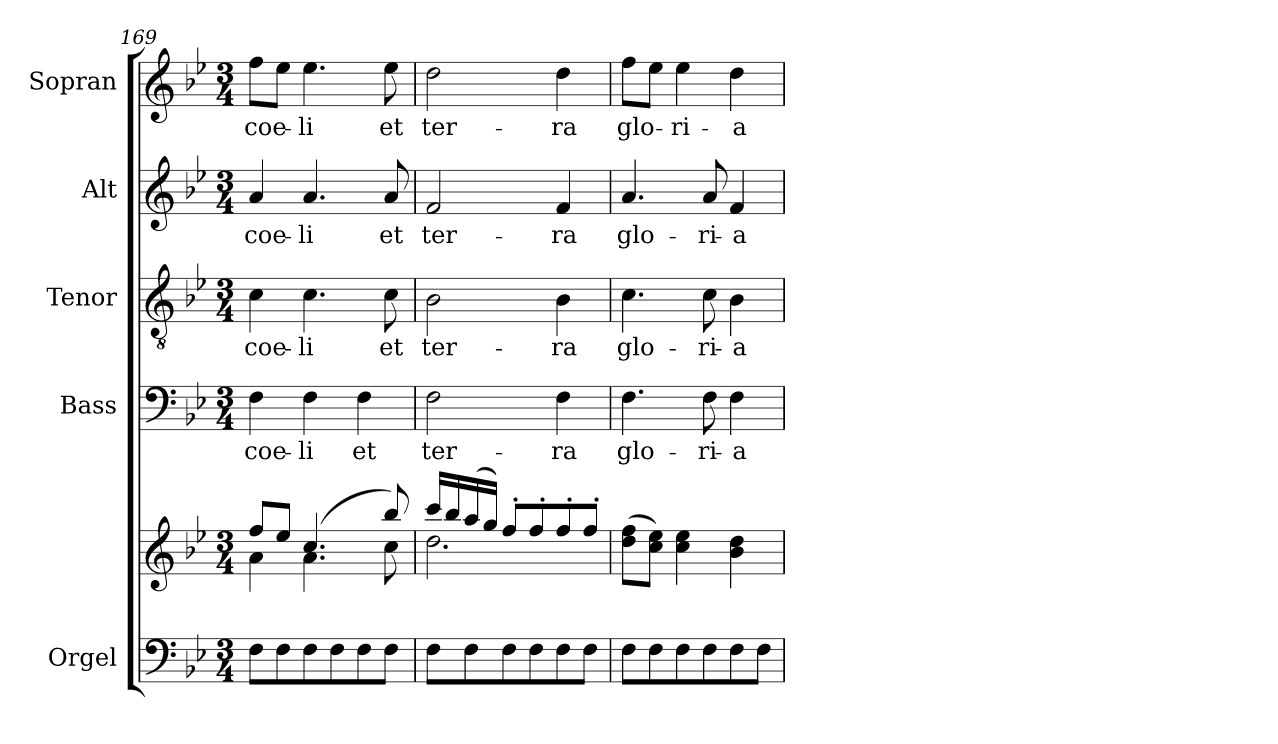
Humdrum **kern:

**kern	**kern	**kern	**text	**kern	**text	**kern	**text	**kern	**text
*part5	*part5	*part4	*part4	*part3	*part3	*part2	*part2	*part1	*part1
*staff6	*staff5	*staff4	*staff4	*staff3	*staff3	*staff2	*staff2	*staff1	*staff1
*I"Orgel	*	*I"Bass	*	*I"Tenor	*	*I"Alt	*	*I"Sopran	*
*I'Org.	*	*I'B.	*	*I'T.	*	*I'A.	*	*I'S.	*
*clefF4	*clefG2	*clefF4	*	*clefGv2	*	*clefG2	*	*clefG2	*
*k[b-e-]	*k[b-e-]	*k[b-e-]	*	*k[b-e-]	*	*k[b-e-]	*	*k[b-e-]	*
*B-:	*B-:	*B-:	*	*B-:	*	*B-:	*	*B-:	*
*M3/4	*M3/4	*M3/4	*	*M3/4	*	*M3/4	*	*M3/4	*
=169	=169	=169	=169	=169	=169	=169	=169	=169	=169
*	*^	*	*	*	*	*	*	*	*
!	!	!	!	!LO:LY:b	!	!LO:LY:b	!	!LO:LY:b	!	!LO:LY:b
8F\L	8ff/L	4a\	4F\	coe-	4c\	coe-	4a/	coe-	8ff\L	coe-
8F\	8ee-/J	.	.	.	.	.	.	.	8ee-\J	.
!	!	!	!	!LO:LY:b	!	!LO:LY:b	!	!LO:LY:b	!	!LO:LY:b
8F\	(4.cc/	4.a\	4F\	-li	4.c\	-li	4.a/	-li	4.ee-\	-li
8F\	.	.	.	.	.	.	.	.	.	.
!	!	!	!	!LO:LY:b	!	!	!	!	!	!
8F\	.	.	4F\	et	.	.	.	.	.	.
!	!	!	!	!	!	!LO:LY:b	!	!LO:LY:b	!	!LO:LY:b
8F\J	8bb-/)	8cc\	.	.	8c\	et	8a/	et	8ee-\	et
=170	=170	=170	=170	=170	=170	=170	=170	=170	=170	=170
!	!	!	!	!LO:LY:b	!	!LO:LY:b	!	!LO:LY:b	!	!LO:LY:b
8F\L	16ccc/LL	2.dd\	2F\	ter-	2B-\	ter-	2f/	ter-	2dd\	ter-
.	16bb-/	.	.	.	.	.	.	.	.	.
8F\	(>16aa/	.	.	.	.	.	.	.	.	.
.	16gg/JJ)	.	.	.	.	.	.	.	.	.
8F\	8ff'</L	.	.	.	.	.	.	.	.	.
8F\	8ff'</	.	.	.	.	.	.	.	.	.
!	!	!	!	!LO:LY:b	!	!LO:LY:b	!	!LO:LY:b	!	!LO:LY:b
8F\	8ff'</	.	4F\	-ra	4B-\	-ra	4f/	-ra	4dd\	-ra
8F\J	8ff'</J	.	.	.	.	.	.	.	.	.
*	*v	*v	*	*	*	*	*	*	*	*
!!LO:PB:g=z
=171	=171	=171	=171	=171	=171	=171	=171	=171	=171
!	!	!	!LO:LY:b	!	!LO:LY:b	!	!LO:LY:b	!	!LO:LY:b
8F\L	(>8dd\ 8ff\L	4.F\	glo-	4.c\	glo-	4.a/	glo-	8ff\L	glo-
8F\	8cc\ 8ee-\J)	.	.	.	.	.	.	8ee-\J	.
!	!	!	!	!	!	!	!	!	!LO:LY:b
8F\	4cc\ 4ee-\	.	.	.	.	.	.	4ee-\	-ri-
!	!	!	!LO:LY:b	!	!LO:LY:b	!	!LO:LY:b	!	!
8F\	.	8F\	-ri-	8c\	-ri-	8a/	-ri-	.	.
!	!	!	!LO:LY:b	!	!LO:LY:b	!	!LO:LY:b	!	!LO:LY:b
8F\	4b-\ 4dd\	4F\	-a	4B-\	-a	4f/	-a	4dd\	-a
8F\J	.	.	.	.	.	.	.	.	.
=	=	=	=	=	=	=	=	=	=
*-	*-	*-	*-	*-	*-	*-	*-	*-	*-
